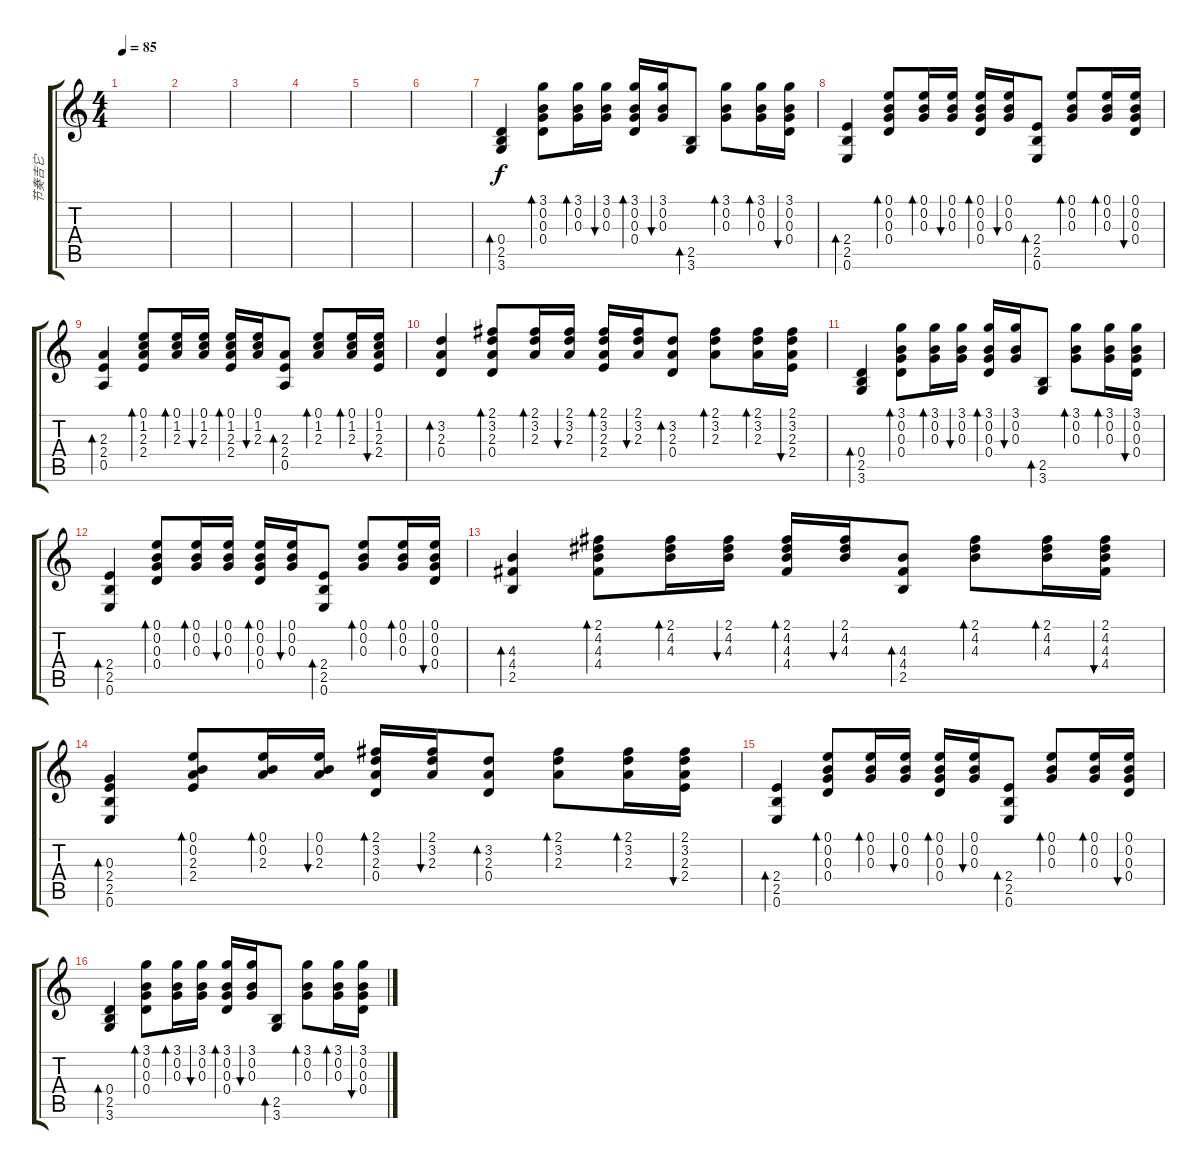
\track ("节奏吉它" "节奏吉它") {instrument acousticguitarsteel}
\staff {score tabs}
\tuning (E4 B3 G3 D3 A2 E2) {hide}
\ts (4 4)
\tempo 85
\clef g2
\ks c
|
|
|
|
|
|
(0.4 2.5 3.6).4{bd 30} (3.1 0.2 0.3 0.4).8{bd 30} (3.1 0.2 0.3).16{bd 30} (3.1 0.2 0.3).16{bu 30} (3.1 0.2 0.3 0.4).16{bd 30} (3.1 0.2 0.3).16{bu 30} (2.5 3.6).8{bd 30} (3.1 0.2 0.3).8{bd 30} (3.1 0.2 0.3).16{bd 30} (3.1 0.2 0.3 0.4).16{bu 30} |
(2.4 2.5 0.6).4{bd 30} (0.1 0.2 0.3 0.4).8{bd 30} (0.1 0.2 0.3).16{bd 30} (0.1 0.2 0.3).16{bu 30} (0.1 0.2 0.3 0.4).16{bd 30} (0.1 0.2 0.3).16{bu 30} (2.4 2.5 0.6).8{bd 30} (0.1 0.2 0.3).8{bd 30} (0.1 0.2 0.3).16{bd 30} (0.1 0.2 0.3 0.4).16{bu 30} |
(2.3 2.4 0.5).4{bd 30} (0.1 1.2 2.3 2.4).8{bd 30} (0.1 1.2 2.3).16{bd 30} (0.1 1.2 2.3).16{bu 30} (0.1 1.2 2.3 2.4).16{bd 30} (0.1 1.2 2.3).16{bu 30} (2.3 2.4 0.5).8{bd 30} (0.1 1.2 2.3).8{bd 30} (0.1 1.2 2.3).16{bd 30} (0.1 1.2 2.3 2.4).16{bu 30} |
(3.2 2.3 0.4).4{bd 30} (2.1 3.2 2.3 0.4).8{bd 30} (2.1 3.2 2.3).16{bd 30} (2.1 3.2 2.3).16{bu 30} (2.1 3.2 2.3 2.4).16{bd 30} (2.1 3.2 2.3).16{bu 30} (3.2 2.3 0.4).8{bd 30} (2.1 3.2 2.3).8{bd 30} (2.1 3.2 2.3).16{bd 30} (2.1 3.2 2.3 2.4).16{bu 30} |
(0.4 2.5 3.6).4{bd 30} (3.1 0.2 0.3 0.4).8{bd 30} (3.1 0.2 0.3).16{bd 30} (3.1 0.2 0.3).16{bu 30} (3.1 0.2 0.3 0.4).16{bd 30} (3.1 0.2 0.3).16{bu 30} (2.5 3.6).8{bd 30} (3.1 0.2 0.3).8{bd 30} (3.1 0.2 0.3).16{bd 30} (3.1 0.2 0.3 0.4).16{bu 30} |
(2.4 2.5 0.6).4{bd 30} (0.1 0.2 0.3 0.4).8{bd 30} (0.1 0.2 0.3).16{bd 30} (0.1 0.2 0.3).16{bu 30} (0.1 0.2 0.3 0.4).16{bd 30} (0.1 0.2 0.3).16{bu 30} (2.4 2.5 0.6).8{bd 30} (0.1 0.2 0.3).8{bd 30} (0.1 0.2 0.3).16{bd 30} (0.1 0.2 0.3 0.4).16{bu 30} |
(4.3 4.4 2.5).4{bd 30} (2.1 4.2 4.3 4.4).8{bd 30} (2.1 4.2 4.3).16{bd 30} (2.1 4.2 4.3).16{bu 30} (2.1 4.2 4.3 4.4).16{bd 30} (2.1 4.2 4.3).16{bu 30} (4.3 4.4 2.5).8{bd 30} (2.1 4.2 4.3).8{bd 30} (2.1 4.2 4.3).16{bd 30} (2.1 4.2 4.3 4.4).16{bu 30} |
(0.3 2.4 2.5 0.6).4{bd 30} (0.1 0.2 2.3 2.4).8{bd 30} (0.1 0.2 2.3).16{bd 30} (0.1 0.2 2.3).16{bu 30} (2.1 3.2 2.3 0.4).16{bd 30} (2.1 3.2 2.3).16{bu 30} (3.2 2.3 0.4).8{bd 30} (2.1 3.2 2.3).8{bd 30} (2.1 3.2 2.3).16{bd 30} (2.1 3.2 2.3 2.4).16{bu 30} |
(2.4 2.5 0.6).4{bd 30} (0.1 0.2 0.3 0.4).8{bd 30} (0.1 0.2 0.3).16{bd 30} (0.1 0.2 0.3).16{bu 30} (0.1 0.2 0.3 0.4).16{bd 30} (0.1 0.2 0.3).16{bu 30} (2.4 2.5 0.6).8{bd 30} (0.1 0.2 0.3).8{bd 30} (0.1 0.2 0.3).16{bd 30} (0.1 0.2 0.3 0.4).16{bu 30} |
(0.4 2.5 3.6).4{bd 30} (3.1 0.2 0.3 0.4).8{bd 30} (3.1 0.2 0.3).16{bd 30} (3.1 0.2 0.3).16{bu 30} (3.1 0.2 0.3 0.4).16{bd 30} (3.1 0.2 0.3).16{bu 30} (2.5 3.6).8{bd 30} (3.1 0.2 0.3).8{bd 30} (3.1 0.2 0.3).16{bd 30} (3.1 0.2 0.3 0.4).16{bu 30}
